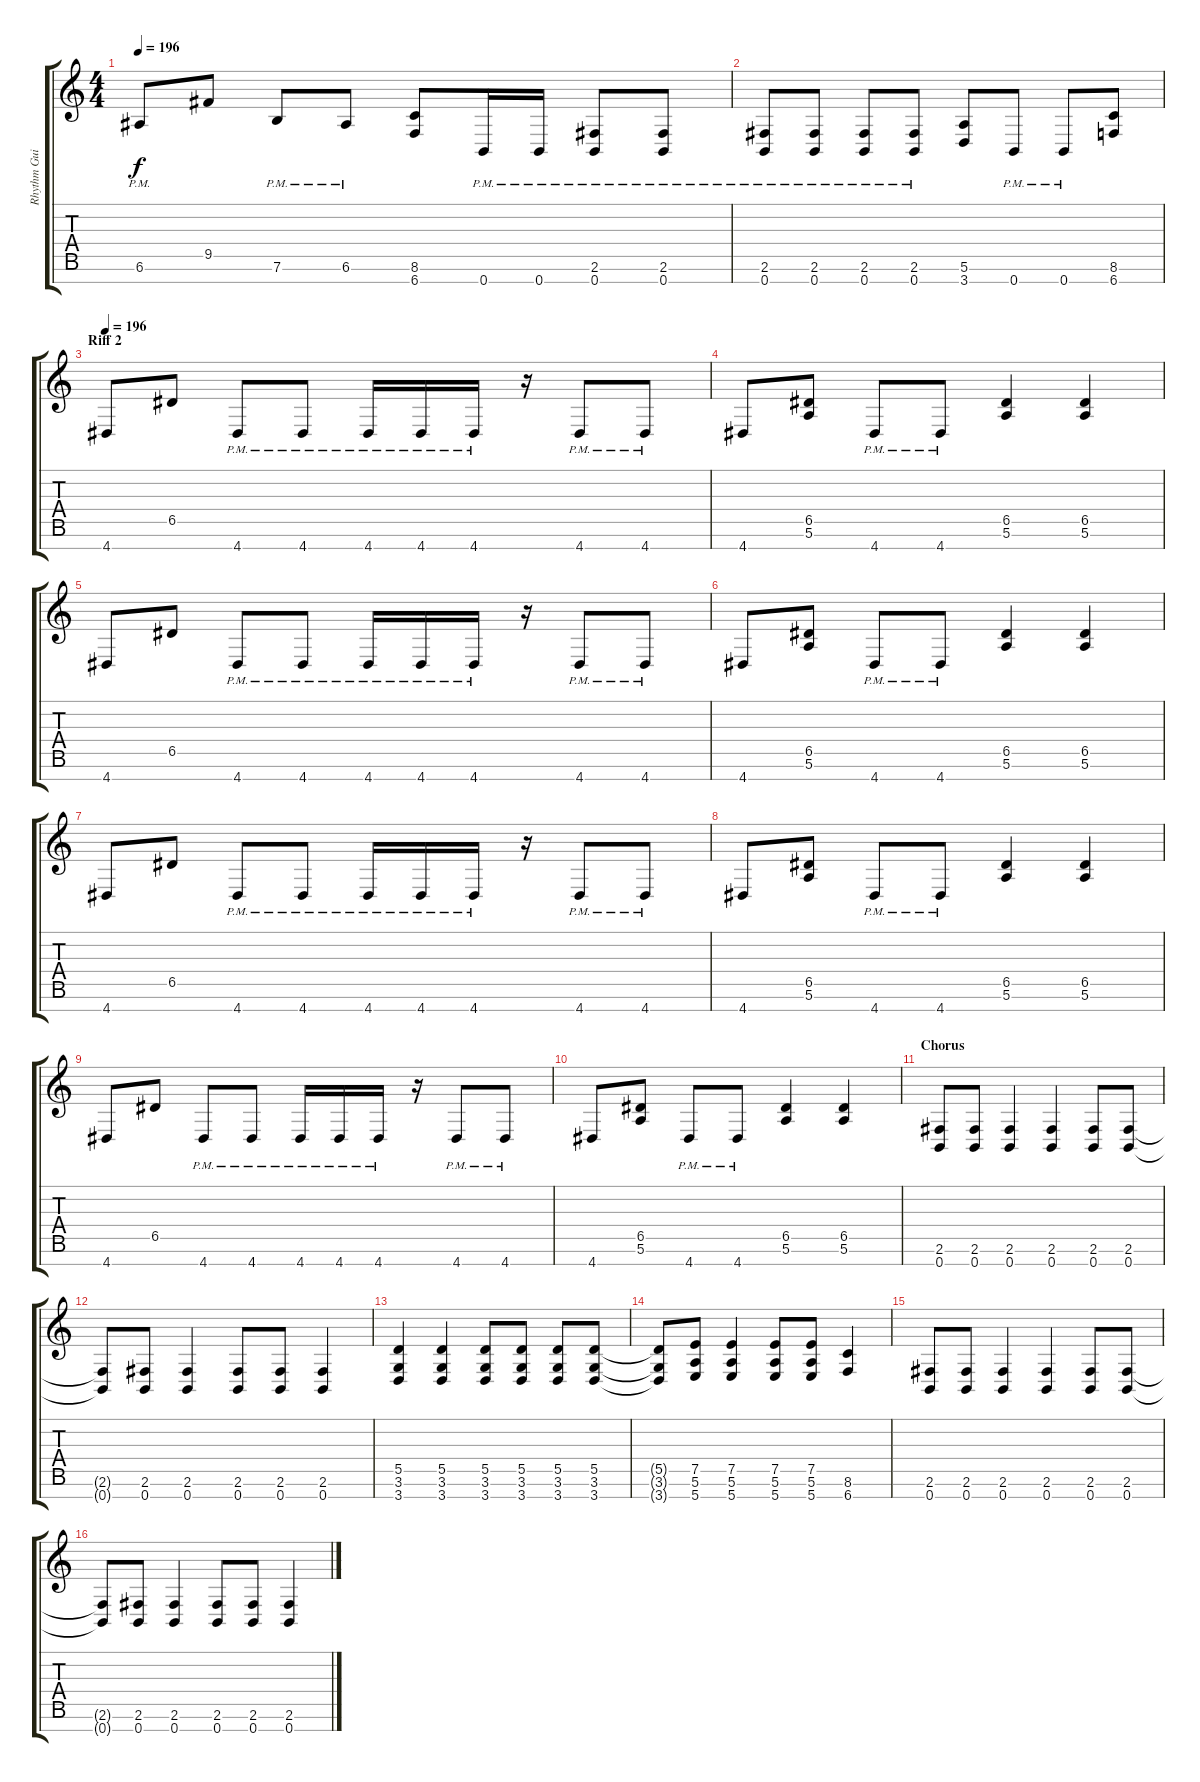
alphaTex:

\track ("Rhythm Guitar L" "Rhythm Gui") {instrument overdrivenguitar}
\staff {score tabs}
\tuning (E4 B3 G3 D3 A2 E2 B1) {hide}
\ts (4 4)
\tempo 196
\clef g2
\ks c
6.6{pm}.8{dy f} 9.5.8 7.6{pm}.8 6.6{pm}.8 (8.6 6.7).8 0.7{pm}.16 0.7{pm}.16 (2.6{pm} 0.7{pm}).8 (2.6{pm} 0.7{pm}).8 |
(2.6{pm} 0.7{pm}).8 (2.6{pm} 0.7{pm}).8 (2.6{pm} 0.7{pm}).8 (2.6{pm} 0.7{pm}).8 (5.6 3.7).8 0.7{pm}.8 0.7{pm}.8 (8.6 6.7).8 |
\section ("" "Riff 2")
\tempo 196
4.7.8 6.5.8 4.7{pm}.8 4.7{pm}.8 4.7{pm}.16 4.7{pm}.16 4.7{pm}.16 r.16 4.7{pm}.8 4.7{pm}.8 |
4.7.8 (6.5 5.6).8 4.7{pm}.8 4.7{pm}.8 (6.5 5.6).4 (6.5 5.6).4 |
4.7.8 6.5.8 4.7{pm}.8 4.7{pm}.8 4.7{pm}.16 4.7{pm}.16 4.7{pm}.16 r.16 4.7{pm}.8 4.7{pm}.8 |
4.7.8 (6.5 5.6).8 4.7{pm}.8 4.7{pm}.8 (6.5 5.6).4 (6.5 5.6).4 |
4.7.8 6.5.8 4.7{pm}.8 4.7{pm}.8 4.7{pm}.16 4.7{pm}.16 4.7{pm}.16 r.16 4.7{pm}.8 4.7{pm}.8 |
4.7.8 (6.5 5.6).8 4.7{pm}.8 4.7{pm}.8 (6.5 5.6).4 (6.5 5.6).4 |
4.7.8 6.5.8 4.7{pm}.8 4.7{pm}.8 4.7{pm}.16 4.7{pm}.16 4.7{pm}.16 r.16 4.7{pm}.8 4.7{pm}.8 |
4.7.8 (6.5 5.6).8 4.7{pm}.8 4.7{pm}.8 (6.5 5.6).4 (6.5 5.6).4 |
\section ("" "Chorus")
(2.6 0.7).8 (2.6 0.7).8 (2.6 0.7).4 (2.6 0.7).4 (2.6 0.7).8 (2.6 0.7).8 |
(2.6{t} 0.7{t}).8 (2.6 0.7).8 (2.6 0.7).4 (2.6 0.7).8 (2.6 0.7).8 (2.6 0.7).4 |
(5.5 3.6 3.7).4 (5.5 3.6 3.7).4 (5.5 3.6 3.7).8 (5.5 3.6 3.7).8 (5.5 3.6 3.7).8 (5.5 3.6 3.7).8 |
(5.5{t} 3.6{t} 3.7{t}).8 (7.5 5.6 5.7).8 (7.5 5.6 5.7).4 (7.5 5.6 5.7).8 (7.5 5.6 5.7).8 (8.6 6.7).4 |
(2.6 0.7).8 (2.6 0.7).8 (2.6 0.7).4 (2.6 0.7).4 (2.6 0.7).8 (2.6 0.7).8 |
(2.6{t} 0.7{t}).8 (2.6 0.7).8 (2.6 0.7).4 (2.6 0.7).8 (2.6 0.7).8 (2.6 0.7).4
